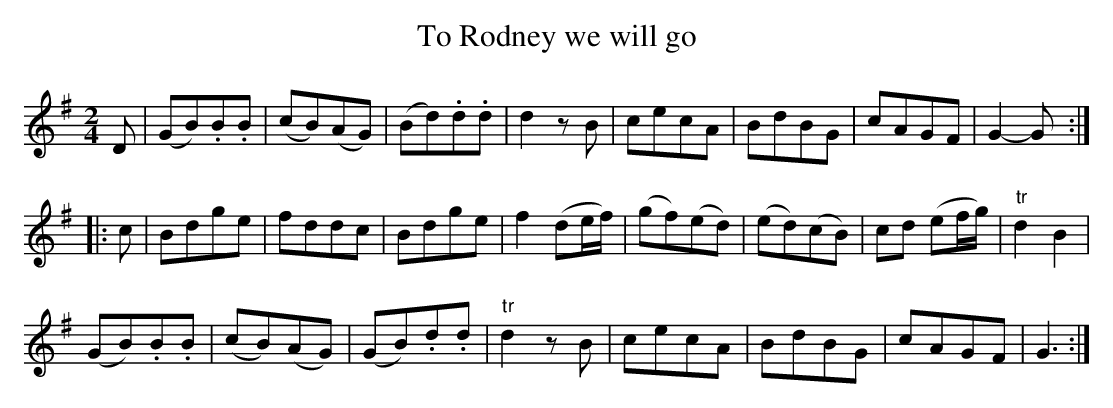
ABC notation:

X:1
T:To Rodney we will go
M:2/4
L:1/8
K:G
D|\
(GB).B.B| (cB)(AG)| (Bd).d.d| d2 zB| cecA| BdBG| cAGF| G2-G:|
|:c|\
Bdge| fddc| Bdge| f2(de/f/)| \
(gf)(ed)| (ed)(cB)| cd (ef/g/)| "tr"d2 B2|
(GB).B.B| (cB)(AG)| (GB).d.d| "tr"d2 zB|\
cecA| BdBG| cAGF| G3:|
